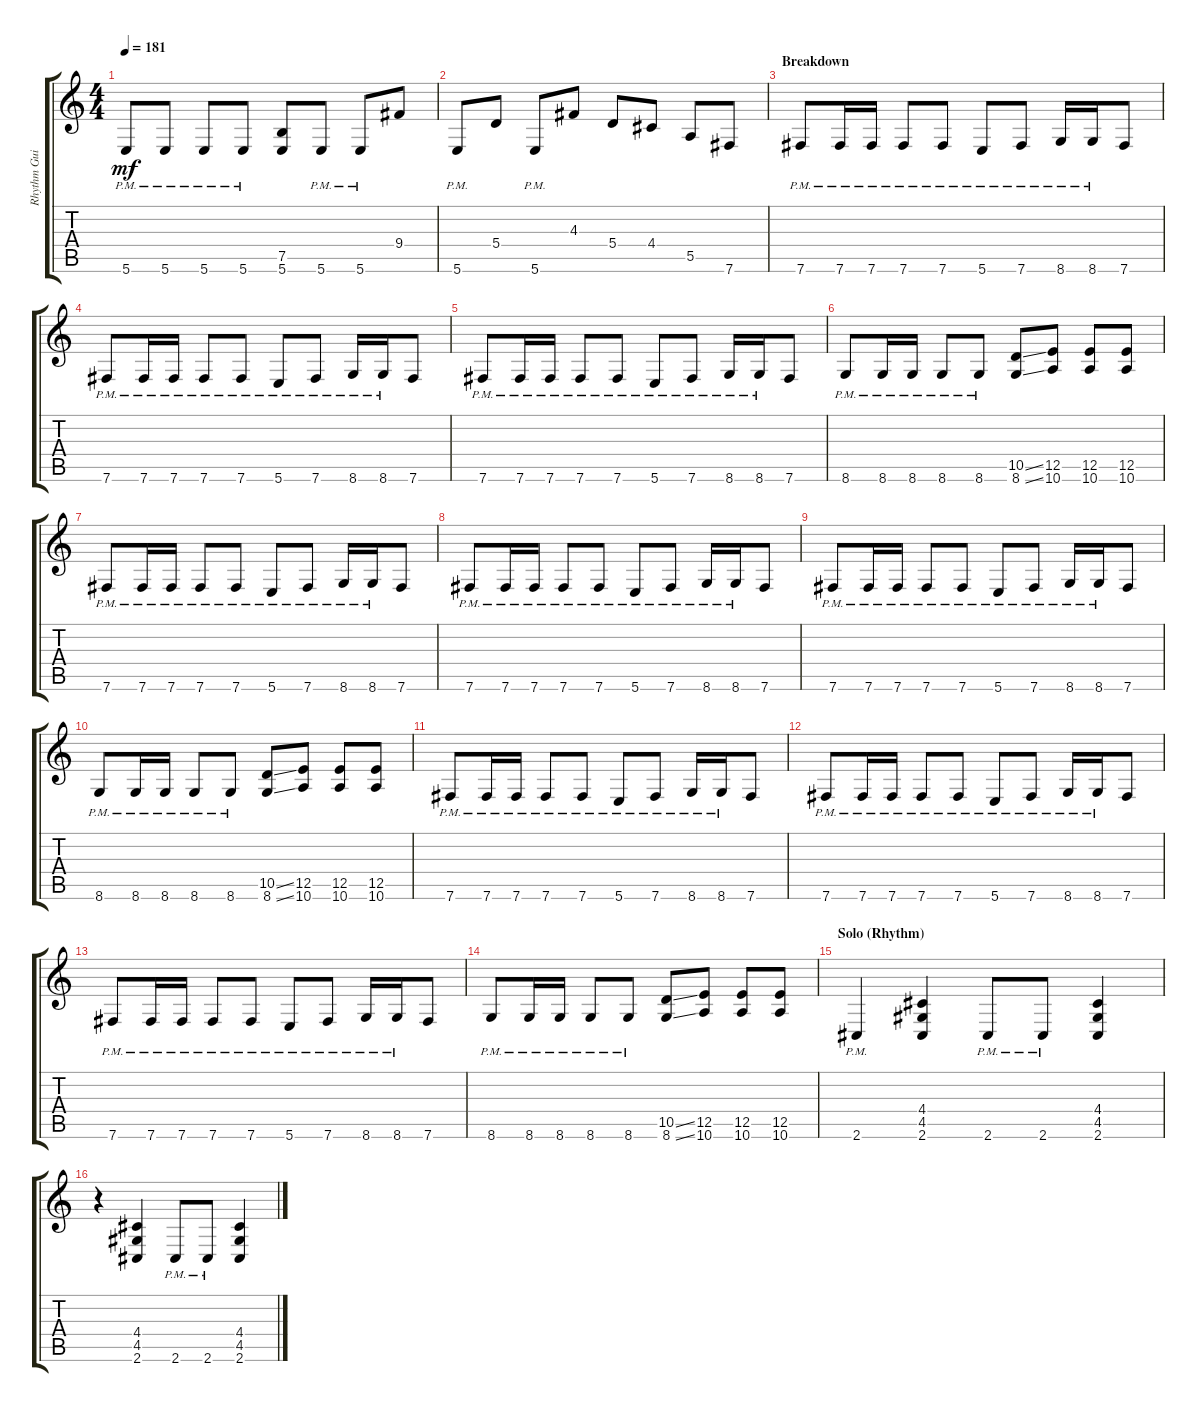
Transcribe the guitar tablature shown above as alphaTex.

\track ("Rhythm Guitar" "Rhythm Gui") {instrument distortionguitar}
\staff {score tabs}
\tuning (B3 Gb3 D3 A2 E2 B1) {hide}
\ts (4 4)
\tempo 181
\clef g2
\ks c
5.6{pm}.8{dy mf} 5.6{pm}.8 5.6{pm}.8 5.6{pm}.8 (7.5 5.6).8 5.6{pm}.8 5.6{pm}.8 9.4.8 |
5.6{pm}.8 5.4.8 5.6{pm}.8 4.3.8 5.4.8 4.4.8 5.5.8 7.6.8 |
\section ("" "Breakdown")
7.6{pm}.8 7.6{pm}.16 7.6{pm}.16 7.6{pm}.8 7.6{pm}.8 5.6{pm}.8 7.6{pm}.8 8.6{pm}.16 8.6{pm}.16 7.6.8 |
7.6{pm}.8 7.6{pm}.16 7.6{pm}.16 7.6{pm}.8 7.6{pm}.8 5.6{pm}.8 7.6{pm}.8 8.6{pm}.16 8.6{pm}.16 7.6.8 |
7.6{pm}.8 7.6{pm}.16 7.6{pm}.16 7.6{pm}.8 7.6{pm}.8 5.6{pm}.8 7.6{pm}.8 8.6{pm}.16 8.6{pm}.16 7.6.8 |
8.6{pm}.8 8.6{pm}.16 8.6{pm}.16 8.6{pm}.8 8.6{pm}.8 (10.5{ss} 8.6{ss}).8 (12.5 10.6).8 (12.5 10.6).8 (12.5 10.6).8 |
7.6{pm}.8 7.6{pm}.16 7.6{pm}.16 7.6{pm}.8 7.6{pm}.8 5.6{pm}.8 7.6{pm}.8 8.6{pm}.16 8.6{pm}.16 7.6.8 |
7.6{pm}.8 7.6{pm}.16 7.6{pm}.16 7.6{pm}.8 7.6{pm}.8 5.6{pm}.8 7.6{pm}.8 8.6{pm}.16 8.6{pm}.16 7.6.8 |
7.6{pm}.8 7.6{pm}.16 7.6{pm}.16 7.6{pm}.8 7.6{pm}.8 5.6{pm}.8 7.6{pm}.8 8.6{pm}.16 8.6{pm}.16 7.6.8 |
8.6{pm}.8 8.6{pm}.16 8.6{pm}.16 8.6{pm}.8 8.6{pm}.8 (10.5{ss} 8.6{ss}).8 (12.5 10.6).8 (12.5 10.6).8 (12.5 10.6).8 |
7.6{pm}.8 7.6{pm}.16 7.6{pm}.16 7.6{pm}.8 7.6{pm}.8 5.6{pm}.8 7.6{pm}.8 8.6{pm}.16 8.6{pm}.16 7.6.8 |
7.6{pm}.8 7.6{pm}.16 7.6{pm}.16 7.6{pm}.8 7.6{pm}.8 5.6{pm}.8 7.6{pm}.8 8.6{pm}.16 8.6{pm}.16 7.6.8 |
7.6{pm}.8 7.6{pm}.16 7.6{pm}.16 7.6{pm}.8 7.6{pm}.8 5.6{pm}.8 7.6{pm}.8 8.6{pm}.16 8.6{pm}.16 7.6.8 |
8.6{pm}.8 8.6{pm}.16 8.6{pm}.16 8.6{pm}.8 8.6{pm}.8 (10.5{ss} 8.6{ss}).8 (12.5 10.6).8 (12.5 10.6).8 (12.5 10.6).8 |
\section ("" "Solo (Rhythm)")
2.6{pm}.4 (4.4 4.5 2.6).4 2.6{pm}.8 2.6{pm}.8 (4.4 4.5 2.6).4 |
r.4 (4.4 4.5 2.6).4 2.6{pm}.8 2.6{pm}.8 (4.4 4.5 2.6).4
